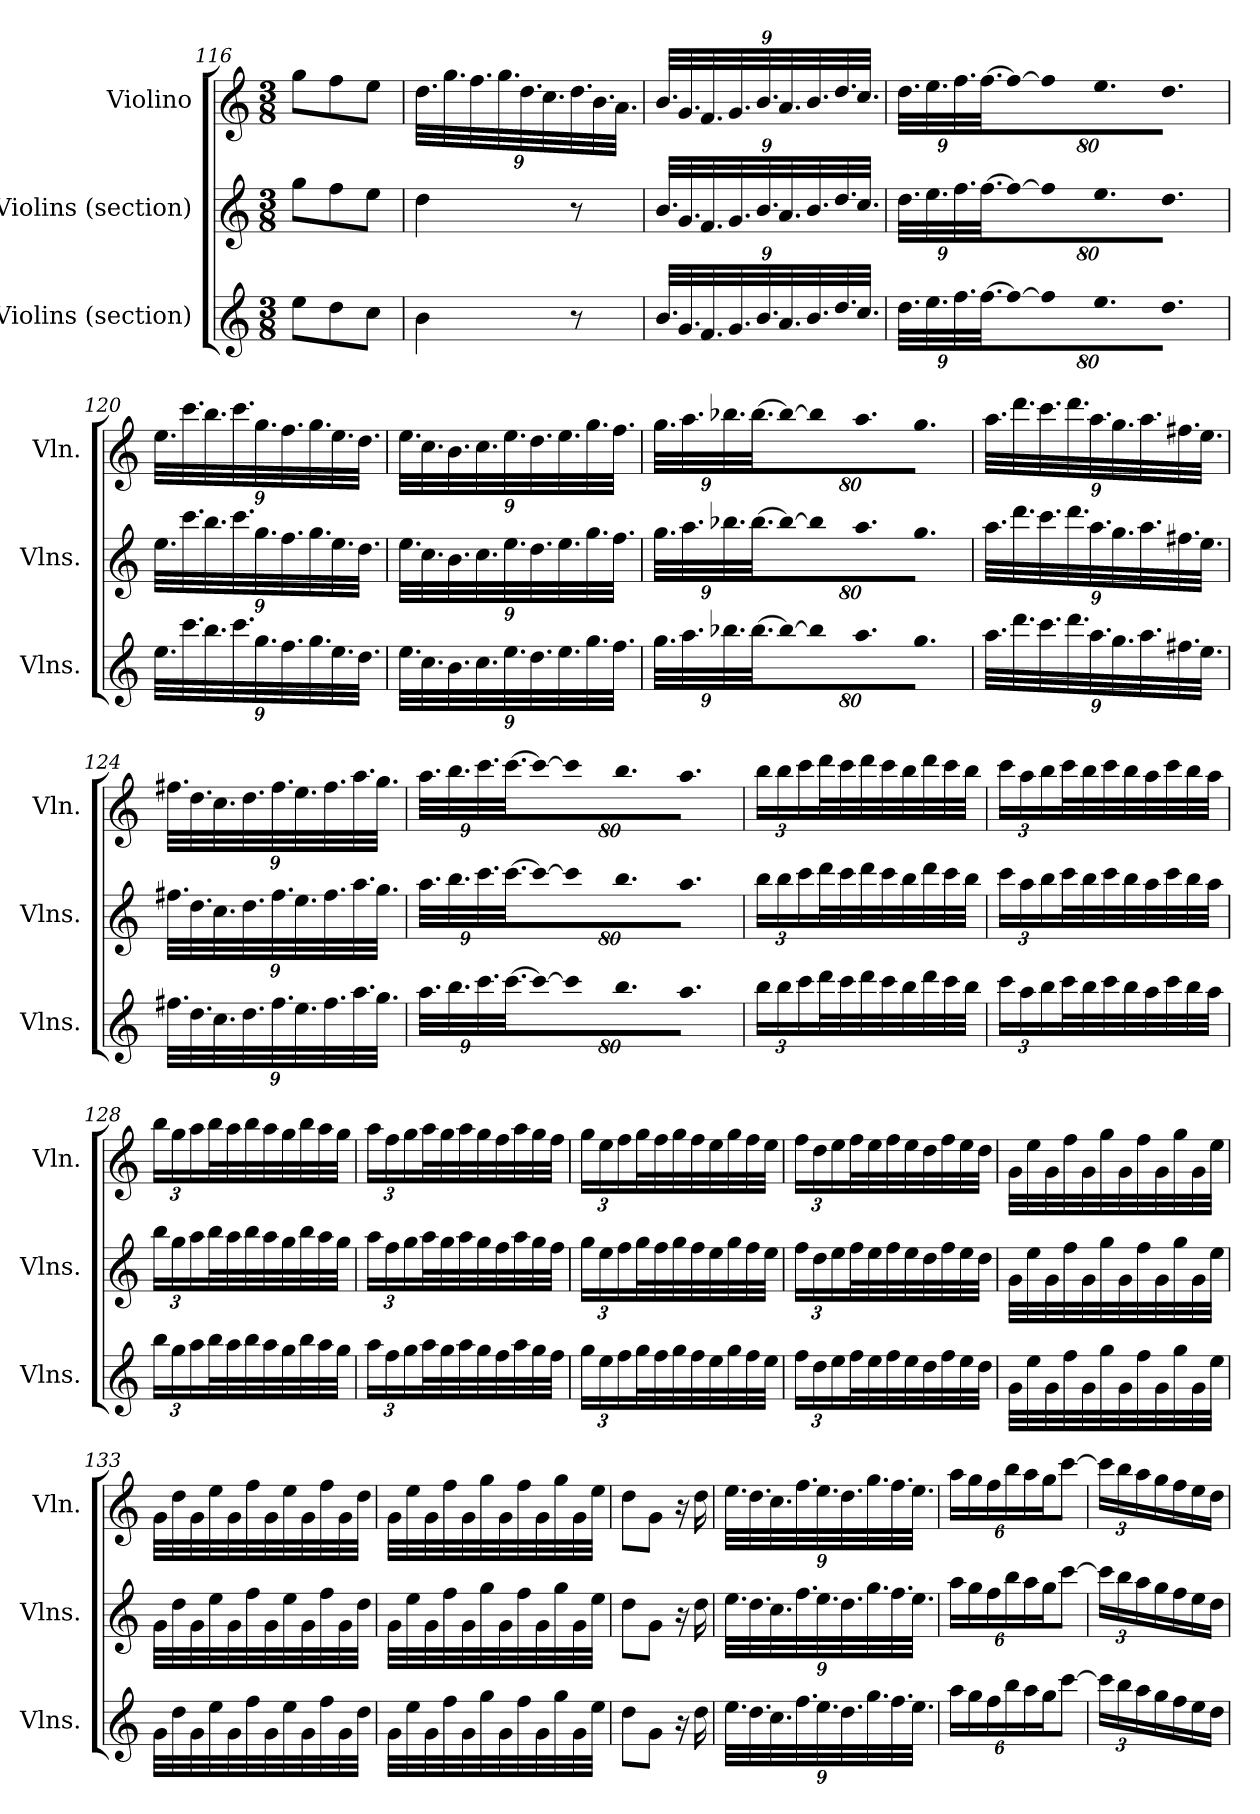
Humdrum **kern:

**kern	**kern	**kern
*part3	*part2	*part1
*staff3	*staff2	*staff1
*I"Violins (section)	*I"Violins (section)	*I"Violino
*I'Vlns.	*I'Vlns.	*I'Vln.
*clefG2	*clefG2	*clefG2
*k[]	*k[]	*k[]
*M3/8	*M3/8	*M3/8
=116	=116	=116
8ee\L	8gg\L	8gg\L
8dd\	8ff\	8ff\
8cc\J	8ee\J	8ee\J
=117	=117	=117
*	*	*Xbrackettup
4b\	4dd\	36.dd\LLL
.	.	36.gg\
.	.	36.ff\
.	.	36.gg\
.	.	36.dd\
.	.	36.cc\
8r	8r	36.dd\
.	.	36.b\
.	.	36.a\JJJ
!!LO:LB:g=z
=118	=118	=118
*Xbrackettup	*Xbrackettup	*
36.b/LLL	36.b/LLL	36.b/LLL
36.g/	36.g/	36.g/
36.f/	36.f/	36.f/
36.g/	36.g/	36.g/
36.b/	36.b/	36.b/
36.a/	36.a/	36.a/
36.b/	36.b/	36.b/
36.dd/	36.dd/	36.dd/
36.cc/JJJ	36.cc/JJJ	36.cc/JJJ
=119	=119	=119
36.dd\LLL	36.dd\LLL	36.dd\LLL
36.ee\	36.ee\	36.ee\
36.ff\	36.ff\	36.ff\
[36.ff\JJ	[36.ff\JJ	[36.ff\JJ
!LO:N:vis=8	!LO:N:vis=8	!LO:N:vis=8
640%71ff\_	640%71ff\_	640%71ff\_
!LO:N:vis=64	!LO:N:vis=64	!LO:N:vis=64
640%9ff\KLL]	640%9ff\KLL]	640%9ff\KLL]
36.ee\	36.ee\	36.ee\
36.dd\JJJ	36.dd\JJJ	36.dd\JJJ
=120	=120	=120
36.ee\LLL	36.ee\LLL	36.ee\LLL
36.ccc\	36.ccc\	36.ccc\
36.bb\	36.bb\	36.bb\
36.ccc\	36.ccc\	36.ccc\
36.gg\	36.gg\	36.gg\
36.ff\	36.ff\	36.ff\
36.gg\	36.gg\	36.gg\
36.ee\	36.ee\	36.ee\
36.dd\JJJ	36.dd\JJJ	36.dd\JJJ
!!LO:LB:g=z
=121	=121	=121
36.ee\LLL	36.ee\LLL	36.ee\LLL
36.cc\	36.cc\	36.cc\
36.b\	36.b\	36.b\
36.cc\	36.cc\	36.cc\
36.ee\	36.ee\	36.ee\
36.dd\	36.dd\	36.dd\
36.ee\	36.ee\	36.ee\
36.gg\	36.gg\	36.gg\
36.ff\JJJ	36.ff\JJJ	36.ff\JJJ
=122	=122	=122
36.gg\LLL	36.gg\LLL	36.gg\LLL
36.aa\	36.aa\	36.aa\
36.bb-X\	36.bb-X\	36.bb-X\
[36.bb-\JJ	[36.bb-\JJ	[36.bb-\JJ
!LO:N:vis=8	!LO:N:vis=8	!LO:N:vis=8
640%71bb-\_	640%71bb-\_	640%71bb-\_
!LO:N:vis=64	!LO:N:vis=64	!LO:N:vis=64
640%9bb-\KLL]	640%9bb-\KLL]	640%9bb-\KLL]
36.aa\	36.aa\	36.aa\
36.gg\JJJ	36.gg\JJJ	36.gg\JJJ
=123	=123	=123
36.aa\LLL	36.aa\LLL	36.aa\LLL
36.ddd\	36.ddd\	36.ddd\
36.ccc\	36.ccc\	36.ccc\
36.ddd\	36.ddd\	36.ddd\
36.aa\	36.aa\	36.aa\
36.gg\	36.gg\	36.gg\
36.aa\	36.aa\	36.aa\
36.ff#X\	36.ff#X\	36.ff#X\
36.ee\JJJ	36.ee\JJJ	36.ee\JJJ
!!LO:PB:g=z
=124	=124	=124
36.ff#X\LLL	36.ff#X\LLL	36.ff#X\LLL
36.dd\	36.dd\	36.dd\
36.cc\	36.cc\	36.cc\
36.dd\	36.dd\	36.dd\
36.ff#\	36.ff#\	36.ff#\
36.ee\	36.ee\	36.ee\
36.ff#\	36.ff#\	36.ff#\
36.aa\	36.aa\	36.aa\
36.gg\JJJ	36.gg\JJJ	36.gg\JJJ
=125	=125	=125
36.aa\LLL	36.aa\LLL	36.aa\LLL
36.bb\	36.bb\	36.bb\
36.ccc\	36.ccc\	36.ccc\
[36.ccc\JJ	[36.ccc\JJ	[36.ccc\JJ
!LO:N:vis=8	!LO:N:vis=8	!LO:N:vis=8
640%71ccc\_	640%71ccc\_	640%71ccc\_
!LO:N:vis=64	!LO:N:vis=64	!LO:N:vis=64
640%9ccc\KLL]	640%9ccc\KLL]	640%9ccc\KLL]
36.bb\	36.bb\	36.bb\
36.aa\JJJ	36.aa\JJJ	36.aa\JJJ
=126	=126	=126
24bb\LL	24bb\LL	24bb\LL
24bb\	24bb\	24bb\
24ccc\	24ccc\	24ccc\
32ddd\L	32ddd\L	32ddd\L
32ccc\	32ccc\	32ccc\
32ddd\	32ddd\	32ddd\
32ccc\	32ccc\	32ccc\
32bb\	32bb\	32bb\
32ddd\	32ddd\	32ddd\
32ccc\	32ccc\	32ccc\
32bb\JJJ	32bb\JJJ	32bb\JJJ
!!LO:LB:g=z
=127	=127	=127
24ccc\LL	24ccc\LL	24ccc\LL
24aa\	24aa\	24aa\
24bb\	24bb\	24bb\
32ccc\L	32ccc\L	32ccc\L
32bb\	32bb\	32bb\
32ccc\	32ccc\	32ccc\
32bb\	32bb\	32bb\
32aa\	32aa\	32aa\
32ccc\	32ccc\	32ccc\
32bb\	32bb\	32bb\
32aa\JJJ	32aa\JJJ	32aa\JJJ
=128	=128	=128
24bb\LL	24bb\LL	24bb\LL
24gg\	24gg\	24gg\
24aa\	24aa\	24aa\
32bb\L	32bb\L	32bb\L
32aa\	32aa\	32aa\
32bb\	32bb\	32bb\
32aa\	32aa\	32aa\
32gg\	32gg\	32gg\
32bb\	32bb\	32bb\
32aa\	32aa\	32aa\
32gg\JJJ	32gg\JJJ	32gg\JJJ
=129	=129	=129
24aa\LL	24aa\LL	24aa\LL
24ff\	24ff\	24ff\
24gg\	24gg\	24gg\
32aa\L	32aa\L	32aa\L
32gg\	32gg\	32gg\
32aa\	32aa\	32aa\
32gg\	32gg\	32gg\
32ff\	32ff\	32ff\
32aa\	32aa\	32aa\
32gg\	32gg\	32gg\
32ff\JJJ	32ff\JJJ	32ff\JJJ
!!LO:LB:g=z
=130	=130	=130
24gg\LL	24gg\LL	24gg\LL
24ee\	24ee\	24ee\
24ff\	24ff\	24ff\
32gg\L	32gg\L	32gg\L
32ff\	32ff\	32ff\
32gg\	32gg\	32gg\
32ff\	32ff\	32ff\
32ee\	32ee\	32ee\
32gg\	32gg\	32gg\
32ff\	32ff\	32ff\
32ee\JJJ	32ee\JJJ	32ee\JJJ
=131	=131	=131
24ff\LL	24ff\LL	24ff\LL
24dd\	24dd\	24dd\
24ee\	24ee\	24ee\
32ff\L	32ff\L	32ff\L
32ee\	32ee\	32ee\
32ff\	32ff\	32ff\
32ee\	32ee\	32ee\
32dd\	32dd\	32dd\
32ff\	32ff\	32ff\
32ee\	32ee\	32ee\
32dd\JJJ	32dd\JJJ	32dd\JJJ
=132	=132	=132
32g\LLL	32g\LLL	32g\LLL
32ee\	32ee\	32ee\
32g\	32g\	32g\
32ff\	32ff\	32ff\
32g\	32g\	32g\
32gg\	32gg\	32gg\
32g\	32g\	32g\
32ff\	32ff\	32ff\
32g\	32g\	32g\
32gg\	32gg\	32gg\
32g\	32g\	32g\
32ee\JJJ	32ee\JJJ	32ee\JJJ
!!LO:PB:g=z
=133	=133	=133
32g\LLL	32g\LLL	32g\LLL
32dd\	32dd\	32dd\
32g\	32g\	32g\
32ee\	32ee\	32ee\
32g\	32g\	32g\
32ff\	32ff\	32ff\
32g\	32g\	32g\
32ee\	32ee\	32ee\
32g\	32g\	32g\
32ff\	32ff\	32ff\
32g\	32g\	32g\
32dd\JJJ	32dd\JJJ	32dd\JJJ
=134	=134	=134
32g\LLL	32g\LLL	32g\LLL
32ee\	32ee\	32ee\
32g\	32g\	32g\
32ff\	32ff\	32ff\
32g\	32g\	32g\
32gg\	32gg\	32gg\
32g\	32g\	32g\
32ff\	32ff\	32ff\
32g\	32g\	32g\
32gg\	32gg\	32gg\
32g\	32g\	32g\
32ee\JJJ	32ee\JJJ	32ee\JJJ
=135	=135	=135
8dd\L	8dd\L	8dd\L
8g\J	8g\J	8g\J
16r	16r	16r
16dd\	16dd\	16dd\
=136	=136	=136
36.ee\LLL	36.ee\LLL	36.ee\LLL
36.dd\	36.dd\	36.dd\
36.cc\	36.cc\	36.cc\
36.ff\	36.ff\	36.ff\
36.ee\	36.ee\	36.ee\
36.dd\	36.dd\	36.dd\
36.gg\	36.gg\	36.gg\
36.ff\	36.ff\	36.ff\
36.ee\JJJ	36.ee\JJJ	36.ee\JJJ
!!LO:LB:g=z
=137	=137	=137
24aa\LL	24aa\LL	24aa\LL
24gg\	24gg\	24gg\
24ff\	24ff\	24ff\
24bb\	24bb\	24bb\
24aa\	24aa\	24aa\
24gg\J	24gg\J	24gg\J
[8ccc\J	[8ccc\J	[8ccc\J
=138	=138	=138
24ccc\LL]	24ccc\LL]	24ccc\LL]
24bb\	24bb\	24bb\
24aa\	24aa\	24aa\
16gg\	16gg\	16gg\
16ff\	16ff\	16ff\
16ee\	16ee\	16ee\
16dd\JJ	16dd\JJ	16dd\JJ
=	=	=
*-	*-	*-
